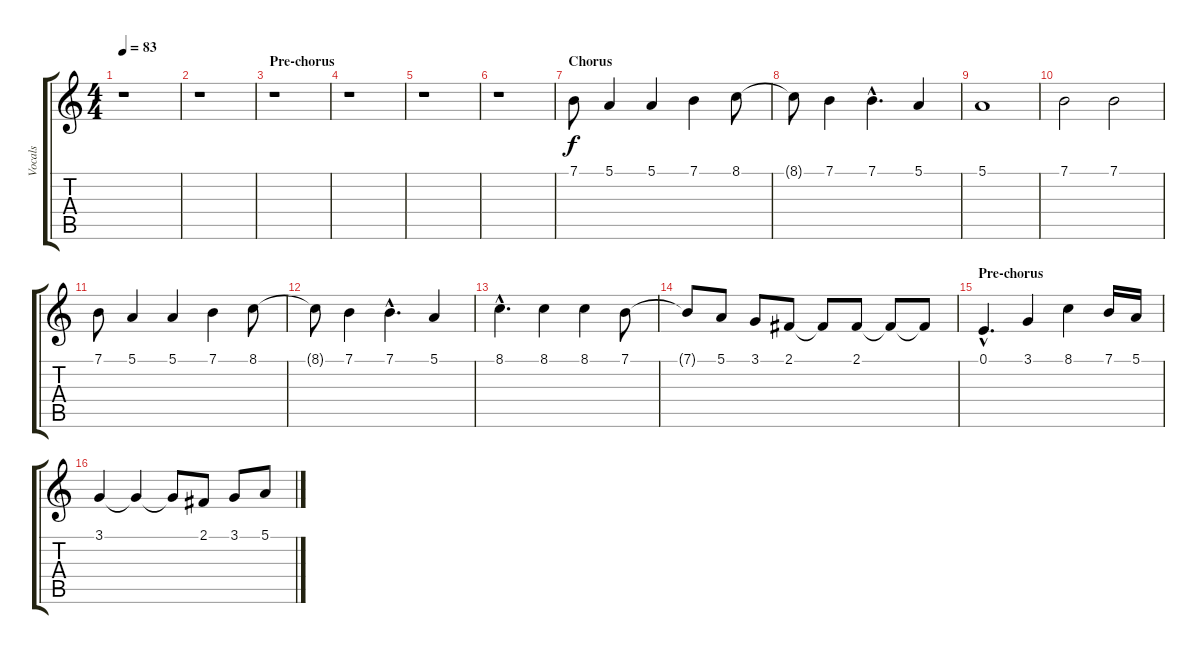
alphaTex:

\track ("Vocals" "Vocals") {instrument violin}
\staff {score tabs}
\tuning (E4 B3 G3 D3 A2 E2) {hide}
\ts (4 4)
\tempo 83
\clef g2
\ks c
r.1{dy f} |
r.1 |
\section ("" "Pre-chorus")
r.1 |
r.1 |
r.1 |
r.1 |
\section ("" "Chorus")
7.1.8 5.1.4 5.1.4 7.1.4 8.1.8 |
8.1{t}.8 7.1.4 7.1{hac}.4{d} 5.1.4 |
5.1.1 |
7.1.2 7.1.2 |
7.1.8 5.1.4 5.1.4 7.1.4 8.1.8 |
8.1{t}.8 7.1.4 7.1{hac}.4{d} 5.1.4 |
8.1{hac}.4{d} 8.1.4 8.1.4 7.1.8 |
7.1{t}.8 5.1.8 3.1.8 2.1.8 2.1{t}.8 2.1.8 2.1{t}.8 2.1{t}.8 |
\section ("" "Pre-chorus")
0.1{hac}.4{d} 3.1.4 8.1.4 7.1.16 5.1.16 |
3.1.4 3.1{t}.4 3.1{t}.8 2.1.8 3.1.8 5.1.8
